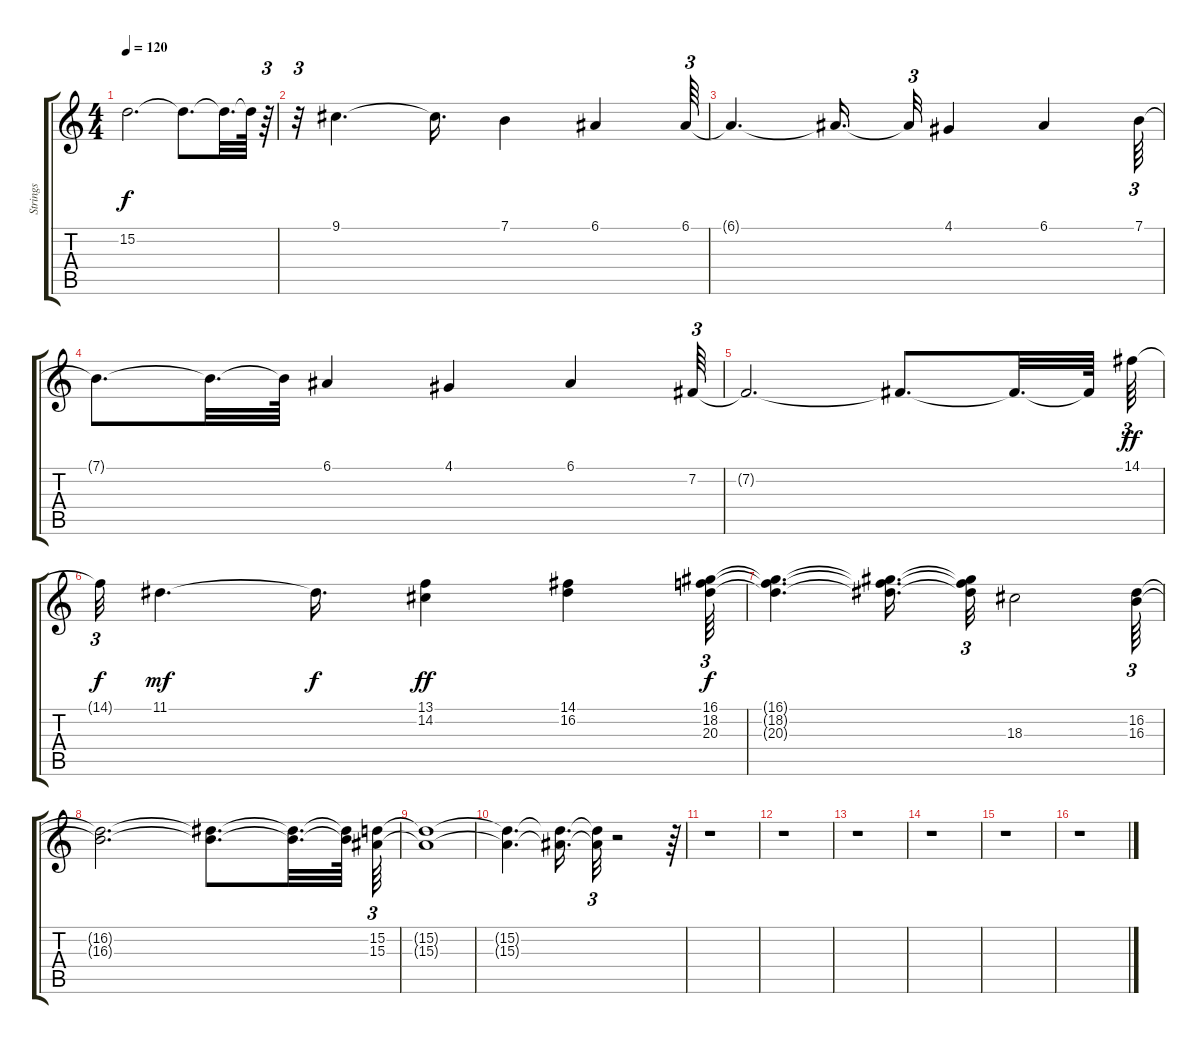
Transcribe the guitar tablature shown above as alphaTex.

\track ("Strings" "Strings") {instrument stringensemble1}
\staff {score tabs}
\tuning (E4 B3 G3 D3 A2 E2) {hide}
\ts (4 4)
\tempo 120
\clef g2
\ks c
15.2{t}.2{d dy f} 15.2{t}.8{d} 15.2{t}.32{d} 15.2{t}.64 r.64{tu (3 2)} |
r.32{tu (3 2)} 9.1.4{d} 9.1{t}.16{d} 7.1.4 6.1.4 6.1.64{tu (3 2)} |
6.1{t}.4{d} 6.1{t}.16{d} 6.1{t}.32{tu (3 2)} 4.1.4 6.1.4 7.1.64{tu (3 2)} |
7.1{t}.8{d} 7.1{t}.32{d} 7.1{t}.64 6.1.4 4.1.4 6.1.4 7.2.64{tu (3 2)} |
7.2{t}.2{d} 7.2{t}.8{d} 7.2{t}.32{d} 7.2{t}.64 14.1.64{tu (3 2) dy ff} |
14.1{t}.32{tu (3 2) dy f} 11.1.4{d dy mf} 11.1{t}.16{d dy f} (13.1 14.2).4{dy ff} (14.1 16.2).4 (16.1 18.2 20.3).64{tu (3 2) dy f} |
(16.1{t} 18.2{t} 20.3{t}).4{d} (16.1{t} 18.2{t} 20.3{t}).16{d} (16.1{t} 18.2{t} 20.3{t}).32{tu (3 2)} 18.3.2 (16.2 16.3).64{tu (3 2)} |
(16.2{t} 16.3{t}).2{d} (16.2{t} 16.3{t}).8{d} (16.2{t} 16.3{t}).32{d} (16.2{t} 16.3{t}).64 (15.2 15.3).64{tu (3 2)} |
(15.2{t} 15.3{t}).1 |
(15.2{t} 15.3{t}).4{d} (15.2{t} 15.3{t}).16{d} (15.2{t} 15.3{t}).32{tu (3 2)} r.2 r.64{tu (3 2)} |
r.1 |
r.1 |
r.1 |
r.1 |
r.1 |
r.1
